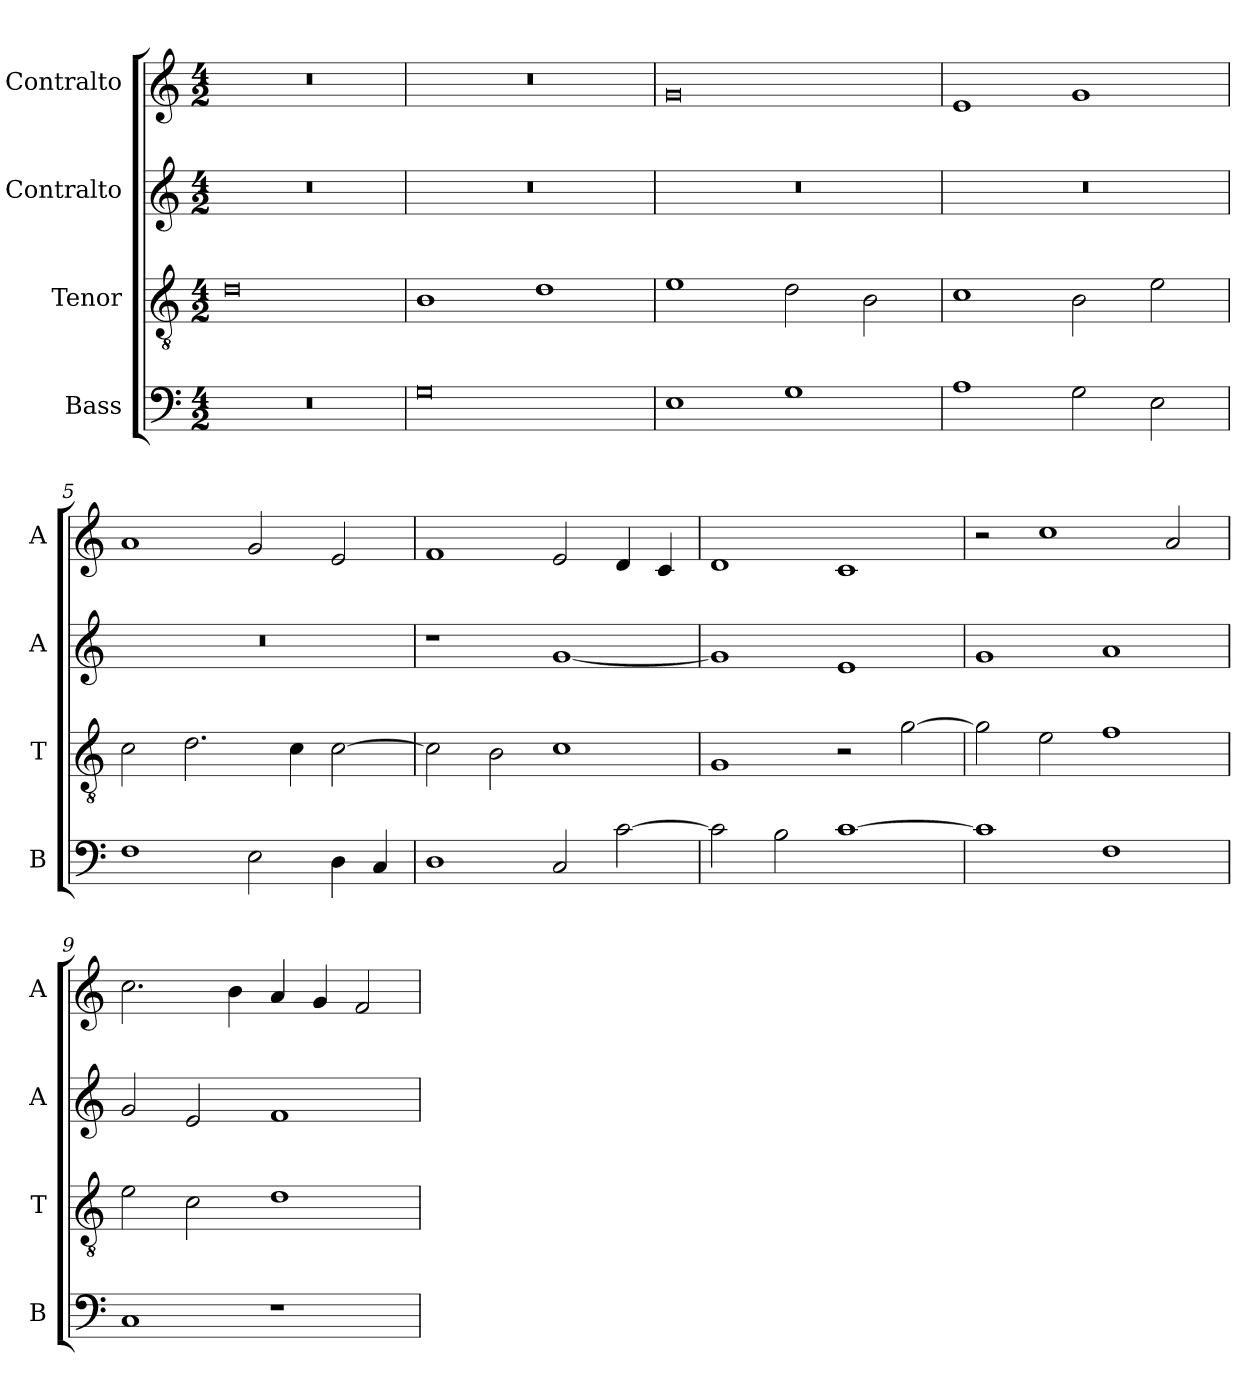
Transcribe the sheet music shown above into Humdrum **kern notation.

**kern	**kern	**kern	**kern
*part4	*part3	*part2	*part1
*staff4	*staff3	*staff2	*staff1
*I"Bass	*I"Tenor	*I"Contralto	*I"Contralto
*I'B	*I'T	*I'A	*I'A
*clefF4	*clefGv2	*clefG2	*clefG2
*k[]	*k[]	*k[]	*k[]
*G:mix	*G:mix	*G:mix	*G:mix
*M4/2	*M4/2	*M4/2	*M4/2
=1	=1	=1	=1
0r	0d	0r	0r
=2	=2	=2	=2
0G	1B	0r	0r
.	1d	.	.
=3	=3	=3	=3
1E	1e	0r	0g
1G	2d	.	.
.	2B	.	.
=4	=4	=4	=4
1A	1c	0r	1e
2G	2B	.	1g
2E	2e	.	.
=5	=5	=5	=5
1F	2c	0r	1a
.	2.d	.	.
2E	.	.	2g
.	4c	.	.
4D	[2c	.	2e
4C	.	.	.
=6	=6	=6	=6
1D	2c]	1r	1f
.	2B	.	.
2C	1c	[1g	2e
[2c	.	.	4d
.	.	.	4c
=7	=7	=7	=7
2c]	1G	1g]	1d
2B	.	.	.
[1c	2r	1e	1c
.	[2g	.	.
=8	=8	=8	=8
1c]	2g]	1g	2r
.	2e	.	1cc
1F	1f	1a	.
.	.	.	2a
=9	=9	=9	=9
1C	2e	2g	2.cc
.	2c	2e	.
.	.	.	4b
1r	1d	1f	4a
.	.	.	4g
.	.	.	2f
=	=	=	=
*-	*-	*-	*-
